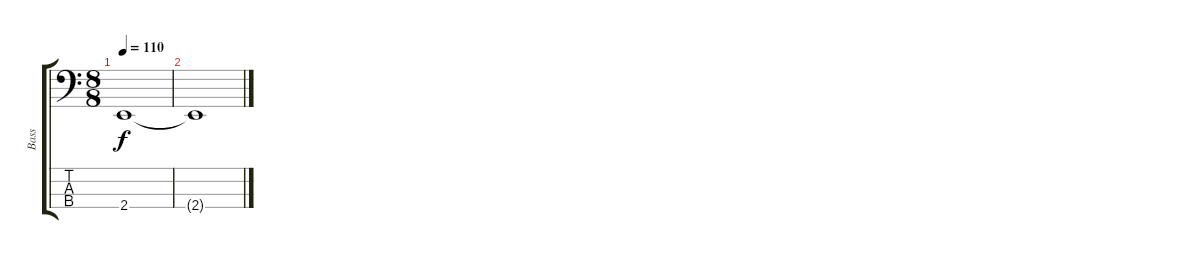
\track ("Bass" "Bass") {instrument electricbassfinger}
\staff {score tabs}
\tuning (G2 D2 A1 D1) {hide}
\ts (8 8)
\tempo 110
\clef f4
\ks c
2.4.1{dy f} |
2.4{t}.1
